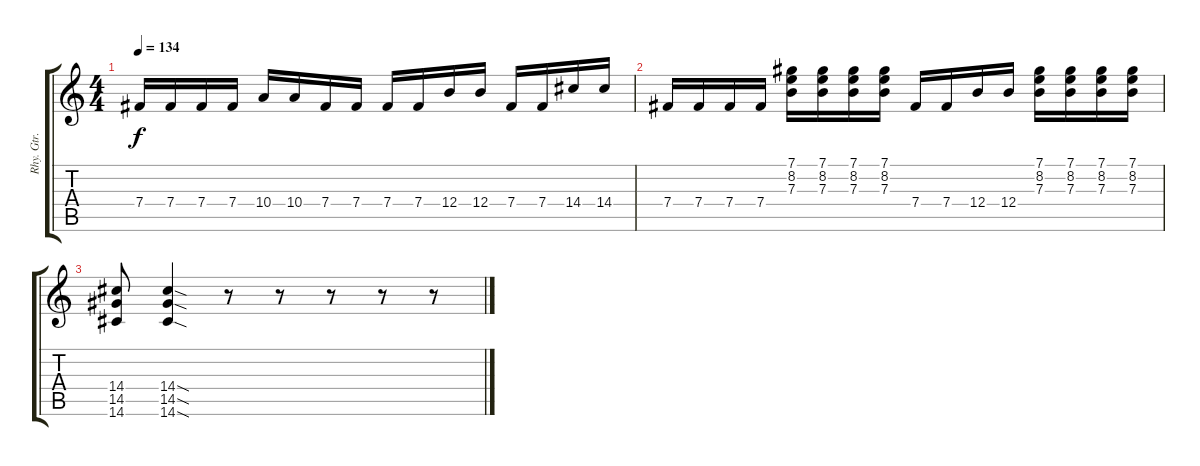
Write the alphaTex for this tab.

\track ("Rhy. Gtr. 2" "Rhy. Gtr. ") {instrument distortionguitar}
\staff {score tabs}
\tuning (Db4 Ab3 E3 B2 Gb2 B1) {hide}
\ts (4 4)
\tempo 134
\clef g2
\ks c
7.4.16{dy f} 7.4.16 7.4.16 7.4.16 10.4.16 10.4.16 7.4.16 7.4.16 7.4.16 7.4.16 12.4.16 12.4.16 7.4.16 7.4.16 14.4.16 14.4.16 |
7.4.16 7.4.16 7.4.16 7.4.16 (7.1 8.2 7.3).16 (7.1 8.2 7.3).16 (7.1 8.2 7.3).16 (7.1 8.2 7.3).16 7.4.16 7.4.16 12.4.16 12.4.16 (7.1 8.2 7.3).16 (7.1 8.2 7.3).16 (7.1 8.2 7.3).16 (7.1 8.2 7.3).16 |
(14.4 14.5 14.6).8 (14.4{sod} 14.5{sod} 14.6{sod}).4 r.8 r.8 r.8 r.8 r.8
